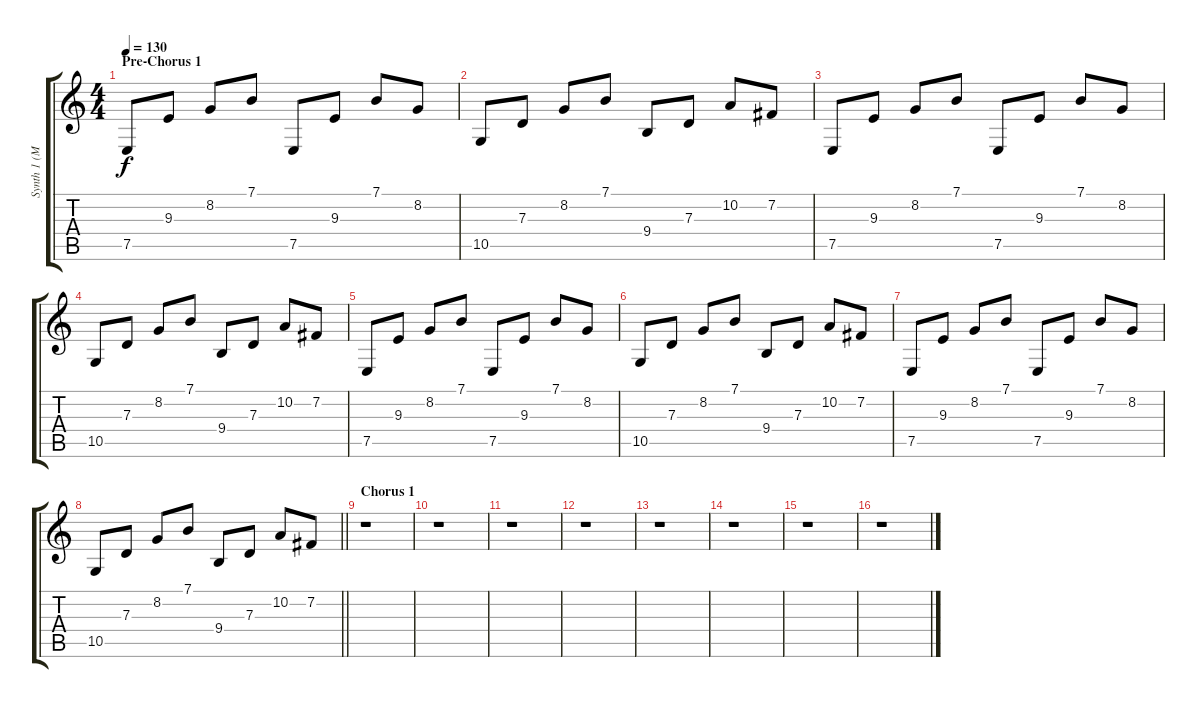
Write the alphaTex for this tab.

\track ("Synth 1 (Main Riff)" "Synth 1 (M") {instrument pad3polysynth}
\staff {score tabs}
\tuning (E4 B3 G3 D3 A2 E2) {hide}
\ts (4 4)
\section ("" "Pre-Chorus 1")
\tempo 130
\clef g2
\ks c
7.5.8{dy f} 9.3.8 8.2.8 7.1.8 7.5.8 9.3.8 7.1.8 8.2.8 |
10.5.8 7.3.8 8.2.8 7.1.8 9.4.8 7.3.8 10.2.8 7.2.8 |
7.5.8 9.3.8 8.2.8 7.1.8 7.5.8 9.3.8 7.1.8 8.2.8 |
10.5.8 7.3.8 8.2.8 7.1.8 9.4.8 7.3.8 10.2.8 7.2.8 |
7.5.8 9.3.8 8.2.8 7.1.8 7.5.8 9.3.8 7.1.8 8.2.8 |
10.5.8 7.3.8 8.2.8 7.1.8 9.4.8 7.3.8 10.2.8 7.2.8 |
7.5.8 9.3.8 8.2.8 7.1.8 7.5.8 9.3.8 7.1.8 8.2.8 |
\barLineRight lightlight
10.5.8 7.3.8 8.2.8 7.1.8 9.4.8 7.3.8 10.2.8 7.2.8 |
\section ("" "Chorus 1")
r.1 |
r.1 |
r.1 |
r.1 |
r.1 |
r.1 |
r.1 |
r.1
